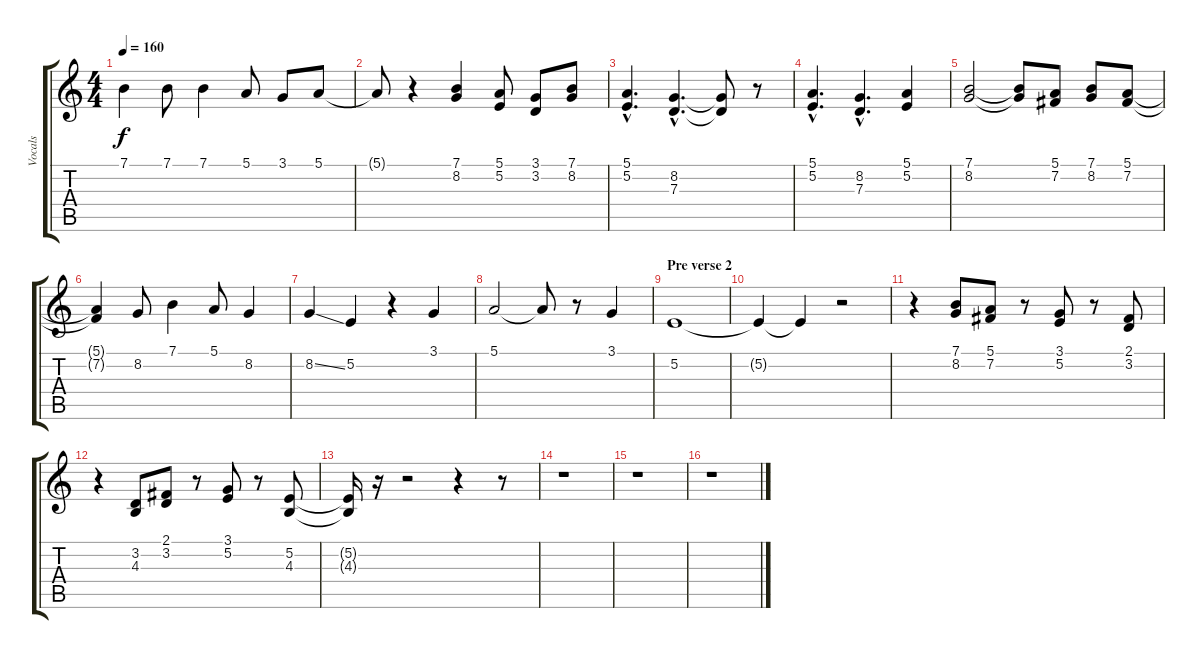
\track ("Vocals" "Vocals") {instrument flute}
\staff {score tabs}
\tuning (E4 B3 G3 D3 A2 E2) {hide}
\ts (4 4)
\tempo 160
\clef g2
\ks c
7.1.4{dy f} 7.1.8 7.1.4 5.1.8 3.1.8 5.1.8 |
5.1{t}.8 r.4 (7.1 8.2).4 (5.1 5.2).8 (3.1 3.2).8 (7.1 8.2).8 |
(5.1{hac} 5.2{hac}).4{d} (8.2{hac} 7.3{hac}).4{d} (8.2{t} 7.3{t}).8 r.8 |
(5.1{hac} 5.2{hac}).4{d} (8.2{hac} 7.3{hac}).4{d} (5.1 5.2).4 |
(7.1 8.2).2 (7.1{t} 8.2{t}).8 (5.1 7.2).8 (7.1 8.2).8 (5.1 7.2).8 |
(5.1{t} 7.2{t}).4 8.2.8 7.1.4 5.1.8 8.2.4 |
8.2{ss}.4 5.2.4 r.4 3.1.4 |
5.1.2 5.1{t}.8 r.8 3.1.4 |
\section ("" "Pre verse 2")
5.2.1 |
5.2{t}.4 5.2{t}.4 r.2 |
r.4 (7.1 8.2).8 (5.1 7.2).8 r.8 (3.1 5.2).8 r.8 (2.1 3.2).8 |
r.4 (3.2 4.3).8 (2.1 3.2).8 r.8 (3.1 5.2).8 r.8 (5.2 4.3).8 |
(5.2{t} 4.3{t}).16 r.16 r.2 r.4 r.8 |
r.1 |
r.1 |
r.1
